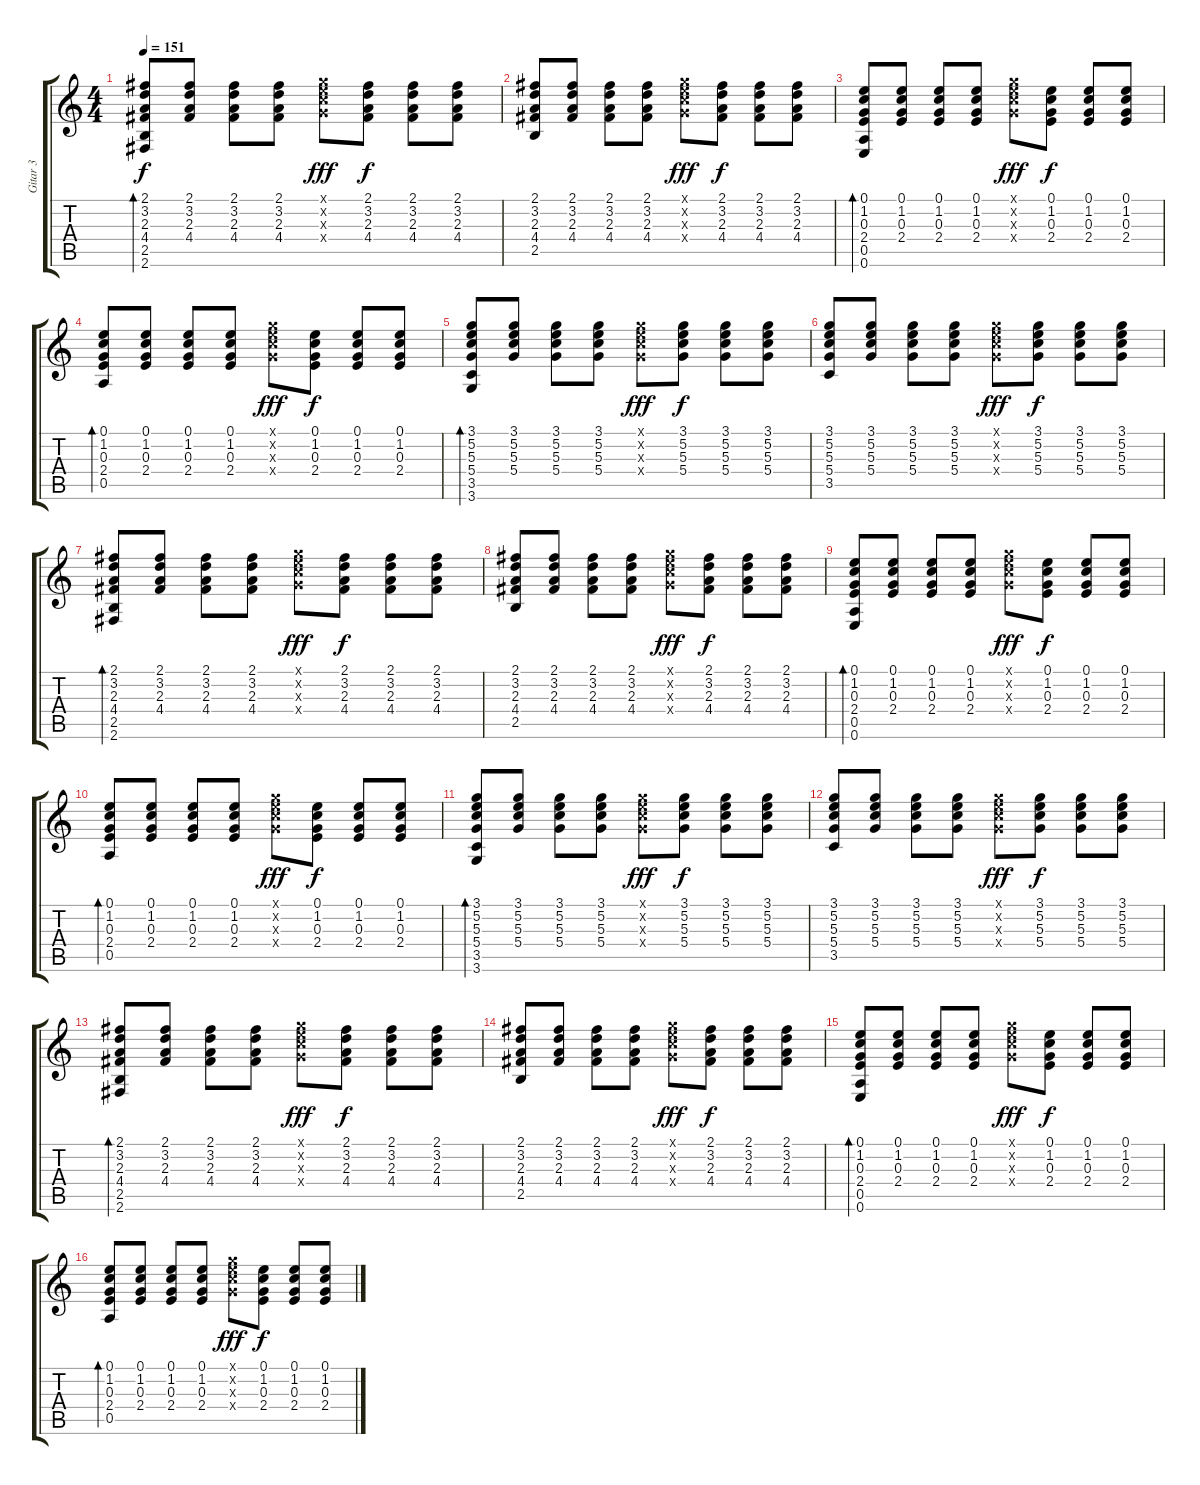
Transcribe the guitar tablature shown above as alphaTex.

\track ("Gitar 3" "Gitar 3") {instrument acousticguitarnylon}
\staff {score tabs}
\tuning (E4 B3 G3 D3 A2 E2) {hide}
\ts (4 4)
\tempo 151
\clef g2
\ks c
(2.1 3.2 2.3 4.4 2.5 2.6).8{bd 30 dy f} (2.1 3.2 2.3 4.4).8 (2.1 3.2 2.3 4.4).8 (2.1 3.2 2.3 4.4).8 (3.1{x} 5.2{x} 5.3{x} 5.4{x}).8{dy fff} (2.1 3.2 2.3 4.4).8{dy f} (2.1 3.2 2.3 4.4).8 (2.1 3.2 2.3 4.4).8 |
(2.1 3.2 2.3 4.4 2.5).8 (2.1 3.2 2.3 4.4).8 (2.1 3.2 2.3 4.4).8 (2.1 3.2 2.3 4.4).8 (3.1{x} 5.2{x} 5.3{x} 5.4{x}).8{dy fff} (2.1 3.2 2.3 4.4).8{dy f} (2.1 3.2 2.3 4.4).8 (2.1 3.2 2.3 4.4).8 |
(0.1 1.2 0.3 2.4 0.5 0.6).8{bd 60} (0.1 1.2 0.3 2.4).8 (0.1 1.2 0.3 2.4).8 (0.1 1.2 0.3 2.4).8 (3.1{x} 5.2{x} 5.3{x} 5.4{x}).8{dy fff} (0.1 1.2 0.3 2.4).8{dy f} (0.1 1.2 0.3 2.4).8 (0.1 1.2 0.3 2.4).8 |
(0.1 1.2 0.3 2.4 0.5).8{bd 30} (0.1 1.2 0.3 2.4).8 (0.1 1.2 0.3 2.4).8 (0.1 1.2 0.3 2.4).8 (3.1{x} 5.2{x} 5.3{x} 5.4{x}).8{dy fff} (0.1 1.2 0.3 2.4).8{dy f} (0.1 1.2 0.3 2.4).8 (0.1 1.2 0.3 2.4).8 |
(3.1 5.2 5.3 5.4 3.5 3.6).8{bd 60} (3.1 5.2 5.3 5.4).8 (3.1 5.2 5.3 5.4).8 (3.1 5.2 5.3 5.4).8 (3.1{x} 5.2{x} 5.3{x} 5.4{x}).8{dy fff} (3.1 5.2 5.3 5.4).8{dy f} (3.1 5.2 5.3 5.4).8 (3.1 5.2 5.3 5.4).8 |
(3.1 5.2 5.3 5.4 3.5).8 (3.1 5.2 5.3 5.4).8 (3.1 5.2 5.3 5.4).8 (3.1 5.2 5.3 5.4).8 (3.1{x} 5.2{x} 5.3{x} 5.4{x}).8{dy fff} (3.1 5.2 5.3 5.4).8{dy f} (3.1 5.2 5.3 5.4).8 (3.1 5.2 5.3 5.4).8 |
(2.1 3.2 2.3 4.4 2.5 2.6).8{bd 30} (2.1 3.2 2.3 4.4).8 (2.1 3.2 2.3 4.4).8 (2.1 3.2 2.3 4.4).8 (3.1{x} 5.2{x} 5.3{x} 5.4{x}).8{dy fff} (2.1 3.2 2.3 4.4).8{dy f} (2.1 3.2 2.3 4.4).8 (2.1 3.2 2.3 4.4).8 |
(2.1 3.2 2.3 4.4 2.5).8 (2.1 3.2 2.3 4.4).8 (2.1 3.2 2.3 4.4).8 (2.1 3.2 2.3 4.4).8 (3.1{x} 5.2{x} 5.3{x} 5.4{x}).8{dy fff} (2.1 3.2 2.3 4.4).8{dy f} (2.1 3.2 2.3 4.4).8 (2.1 3.2 2.3 4.4).8 |
(0.1 1.2 0.3 2.4 0.5 0.6).8{bd 60} (0.1 1.2 0.3 2.4).8 (0.1 1.2 0.3 2.4).8 (0.1 1.2 0.3 2.4).8 (3.1{x} 5.2{x} 5.3{x} 5.4{x}).8{dy fff} (0.1 1.2 0.3 2.4).8{dy f} (0.1 1.2 0.3 2.4).8 (0.1 1.2 0.3 2.4).8 |
(0.1 1.2 0.3 2.4 0.5).8{bd 30} (0.1 1.2 0.3 2.4).8 (0.1 1.2 0.3 2.4).8 (0.1 1.2 0.3 2.4).8 (3.1{x} 5.2{x} 5.3{x} 5.4{x}).8{dy fff} (0.1 1.2 0.3 2.4).8{dy f} (0.1 1.2 0.3 2.4).8 (0.1 1.2 0.3 2.4).8 |
(3.1 5.2 5.3 5.4 3.5 3.6).8{bd 60} (3.1 5.2 5.3 5.4).8 (3.1 5.2 5.3 5.4).8 (3.1 5.2 5.3 5.4).8 (3.1{x} 5.2{x} 5.3{x} 5.4{x}).8{dy fff} (3.1 5.2 5.3 5.4).8{dy f} (3.1 5.2 5.3 5.4).8 (3.1 5.2 5.3 5.4).8 |
(3.1 5.2 5.3 5.4 3.5).8 (3.1 5.2 5.3 5.4).8 (3.1 5.2 5.3 5.4).8 (3.1 5.2 5.3 5.4).8 (3.1{x} 5.2{x} 5.3{x} 5.4{x}).8{dy fff} (3.1 5.2 5.3 5.4).8{dy f} (3.1 5.2 5.3 5.4).8 (3.1 5.2 5.3 5.4).8 |
(2.1 3.2 2.3 4.4 2.5 2.6).8{bd 30} (2.1 3.2 2.3 4.4).8 (2.1 3.2 2.3 4.4).8 (2.1 3.2 2.3 4.4).8 (3.1{x} 5.2{x} 5.3{x} 5.4{x}).8{dy fff} (2.1 3.2 2.3 4.4).8{dy f} (2.1 3.2 2.3 4.4).8 (2.1 3.2 2.3 4.4).8 |
(2.1 3.2 2.3 4.4 2.5).8 (2.1 3.2 2.3 4.4).8 (2.1 3.2 2.3 4.4).8 (2.1 3.2 2.3 4.4).8 (3.1{x} 5.2{x} 5.3{x} 5.4{x}).8{dy fff} (2.1 3.2 2.3 4.4).8{dy f} (2.1 3.2 2.3 4.4).8 (2.1 3.2 2.3 4.4).8 |
(0.1 1.2 0.3 2.4 0.5 0.6).8{bd 60} (0.1 1.2 0.3 2.4).8 (0.1 1.2 0.3 2.4).8 (0.1 1.2 0.3 2.4).8 (3.1{x} 5.2{x} 5.3{x} 5.4{x}).8{dy fff} (0.1 1.2 0.3 2.4).8{dy f} (0.1 1.2 0.3 2.4).8 (0.1 1.2 0.3 2.4).8 |
(0.1 1.2 0.3 2.4 0.5).8{bd 30} (0.1 1.2 0.3 2.4).8 (0.1 1.2 0.3 2.4).8 (0.1 1.2 0.3 2.4).8 (3.1{x} 5.2{x} 5.3{x} 5.4{x}).8{dy fff} (0.1 1.2 0.3 2.4).8{dy f} (0.1 1.2 0.3 2.4).8 (0.1 1.2 0.3 2.4).8
